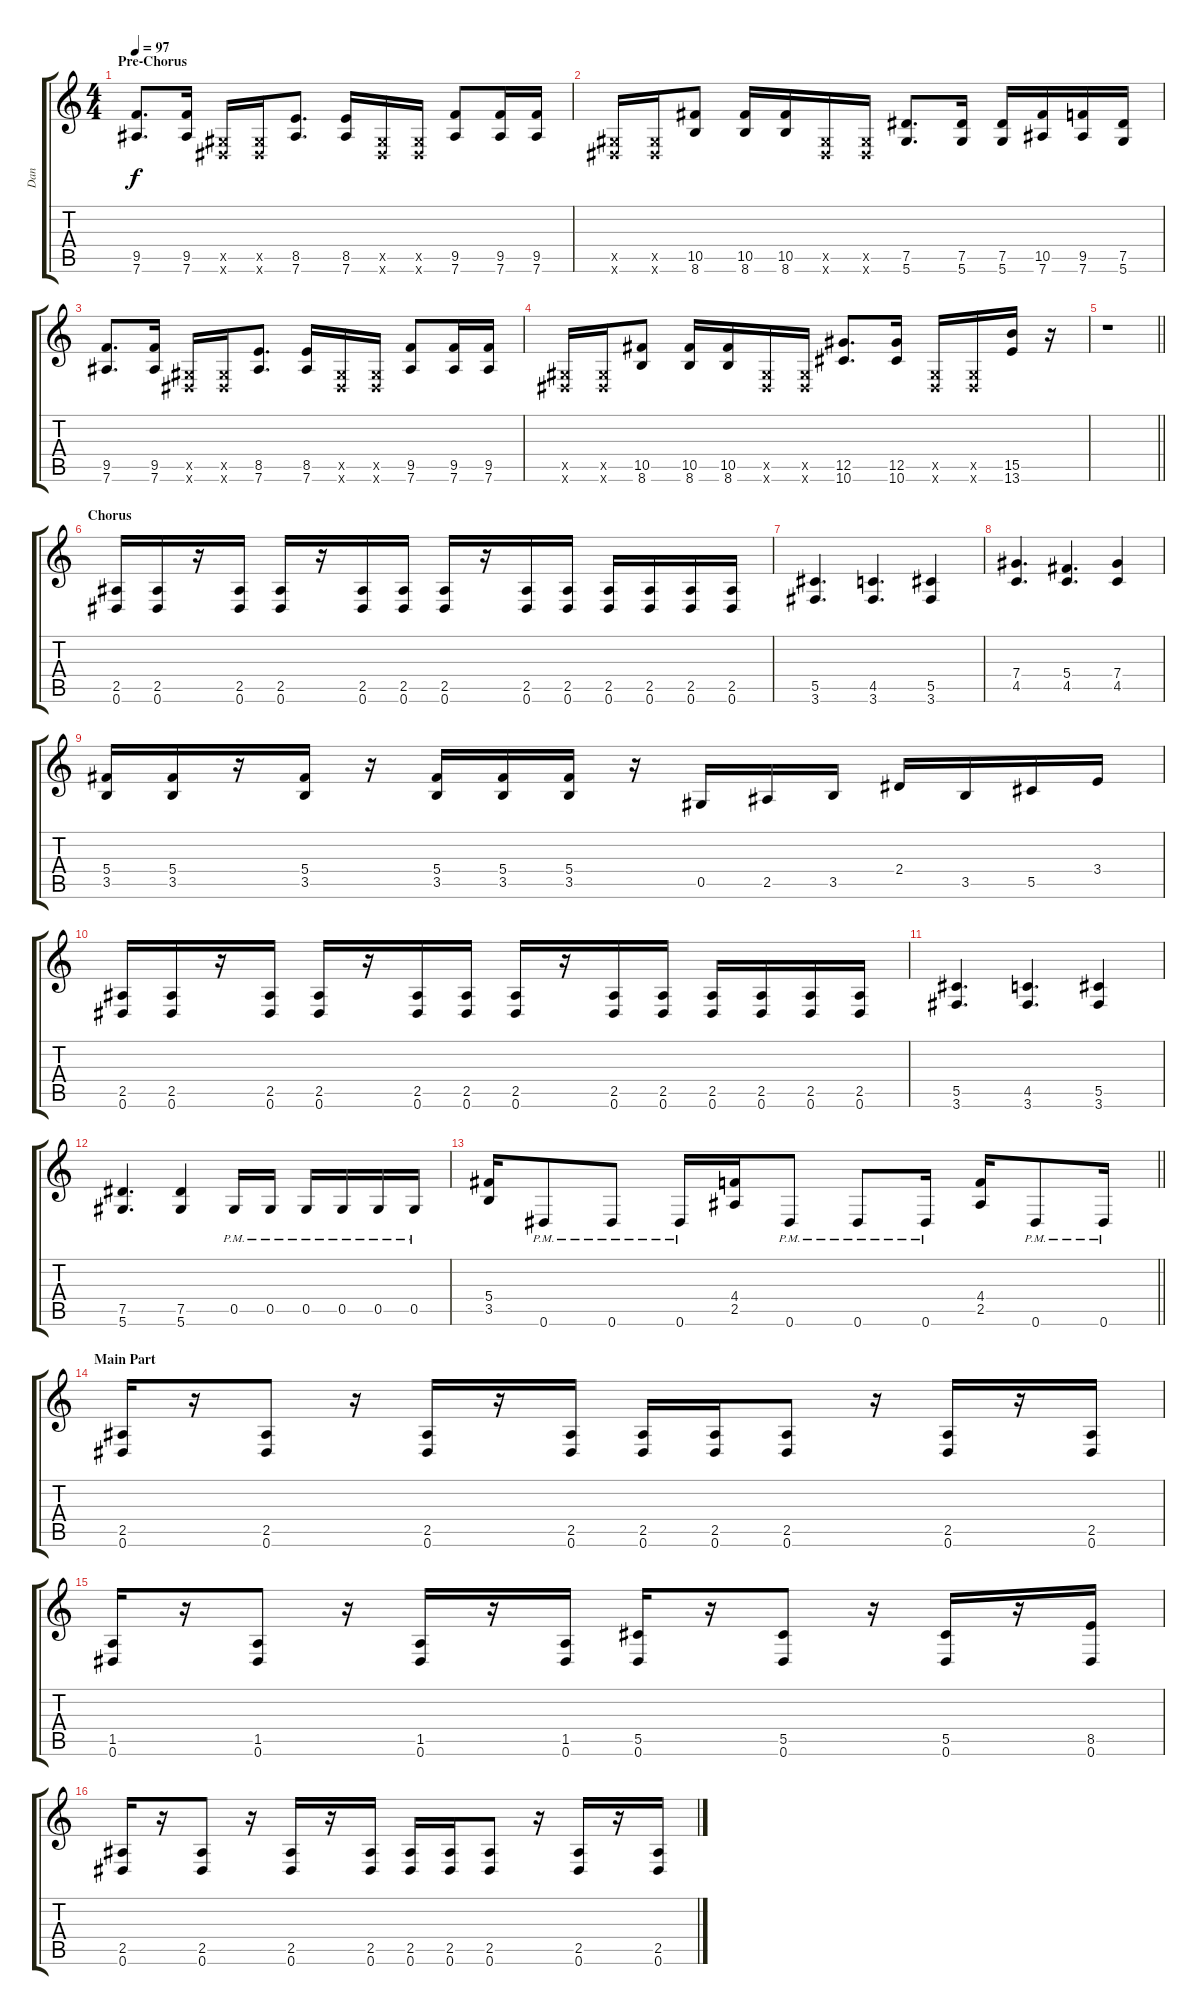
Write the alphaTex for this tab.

\track ("Dan" "Dan") {instrument distortionguitar}
\staff {score tabs}
\tuning (Eb4 Bb3 Gb3 Db3 Ab2 Eb2) {hide}
\ts (4 4)
\section ("" "Pre-Chorus")
\tempo 97
\clef g2
\ks c
(9.5 7.6).8{d dy f} (9.5 7.6).16 (0.5{x} 0.6{x}).16 (0.5{x} 0.6{x}).16 (8.5 7.6).8{d} (8.5 7.6).16 (0.5{x} 0.6{x}).16 (0.5{x} 0.6{x}).16 (9.5 7.6).8 (9.5 7.6).16 (9.5 7.6).16 |
(0.5{x} 0.6{x}).16 (0.5{x} 0.6{x}).16 (10.5 8.6).8 (10.5 8.6).16 (10.5 8.6).16 (0.5{x} 0.6{x}).16 (0.5{x} 0.6{x}).16 (7.5 5.6).8{d} (7.5 5.6).16 (7.5 5.6).16 (10.5 7.6).16 (9.5 7.6).16 (7.5 5.6).16 |
(9.5 7.6).8{d} (9.5 7.6).16 (0.5{x} 0.6{x}).16 (0.5{x} 0.6{x}).16 (8.5 7.6).8{d} (8.5 7.6).16 (0.5{x} 0.6{x}).16 (0.5{x} 0.6{x}).16 (9.5 7.6).8 (9.5 7.6).16 (9.5 7.6).16 |
(0.5{x} 0.6{x}).16 (0.5{x} 0.6{x}).16 (10.5 8.6).8 (10.5 8.6).16 (10.5 8.6).16 (0.5{x} 0.6{x}).16 (0.5{x} 0.6{x}).16 (12.5 10.6).8{d} (12.5 10.6).16 (0.5{x} 0.6{x}).16 (0.5{x} 0.6{x}).16 (15.5 13.6).16 r.16 |
\barLineRight lightlight
r.1 |
\section ("" "Chorus")
(2.5 0.6).16 (2.5 0.6).16 r.16 (2.5 0.6).16 (2.5 0.6).16 r.16 (2.5 0.6).16 (2.5 0.6).16 (2.5 0.6).16 r.16 (2.5 0.6).16 (2.5 0.6).16 (2.5 0.6).16 (2.5 0.6).16 (2.5 0.6).16 (2.5 0.6).16 |
(5.5 3.6).4{d} (4.5 3.6).4{d} (5.5 3.6).4 |
(7.4 4.5).4{d} (5.4 4.5).4{d} (7.4 4.5).4 |
(5.4 3.5).16 (5.4 3.5).16 r.16 (5.4 3.5).16 r.16 (5.4 3.5).16 (5.4 3.5).16 (5.4 3.5).16 r.16 0.5.16 2.5.16 3.5.16 2.4.16 3.5.16 5.5.16 3.4.16 |
(2.5 0.6).16 (2.5 0.6).16 r.16 (2.5 0.6).16 (2.5 0.6).16 r.16 (2.5 0.6).16 (2.5 0.6).16 (2.5 0.6).16 r.16 (2.5 0.6).16 (2.5 0.6).16 (2.5 0.6).16 (2.5 0.6).16 (2.5 0.6).16 (2.5 0.6).16 |
(5.5 3.6).4{d} (4.5 3.6).4{d} (5.5 3.6).4 |
(7.5 5.6).4{d} (7.5 5.6).4 0.5{pm}.16 0.5{pm}.16 0.5{pm}.16 0.5{pm}.16 0.5{pm}.16 0.5{pm}.16 |
\barLineRight lightlight
(5.4 3.5).16 0.6{pm}.8 0.6{pm}.8 0.6{pm}.16 (4.4 2.5).16 0.6{pm}.8 0.6{pm}.8 0.6{pm}.16 (4.4 2.5).16 0.6{pm}.8 0.6{pm}.16 |
\section ("" "Main Part")
(2.5 0.6).16 r.16 (2.5 0.6).8 r.16 (2.5 0.6).16 r.16 (2.5 0.6).16 (2.5 0.6).16 (2.5 0.6).16 (2.5 0.6).8 r.16 (2.5 0.6).16 r.16 (2.5 0.6).16 |
(1.5 0.6).16 r.16 (1.5 0.6).8 r.16 (1.5 0.6).16 r.16 (1.5 0.6).16 (5.5 0.6).16 r.16 (5.5 0.6).8 r.16 (5.5 0.6).16 r.16 (8.5 0.6).16 |
(2.5 0.6).16 r.16 (2.5 0.6).8 r.16 (2.5 0.6).16 r.16 (2.5 0.6).16 (2.5 0.6).16 (2.5 0.6).16 (2.5 0.6).8 r.16 (2.5 0.6).16 r.16 (2.5 0.6).16
